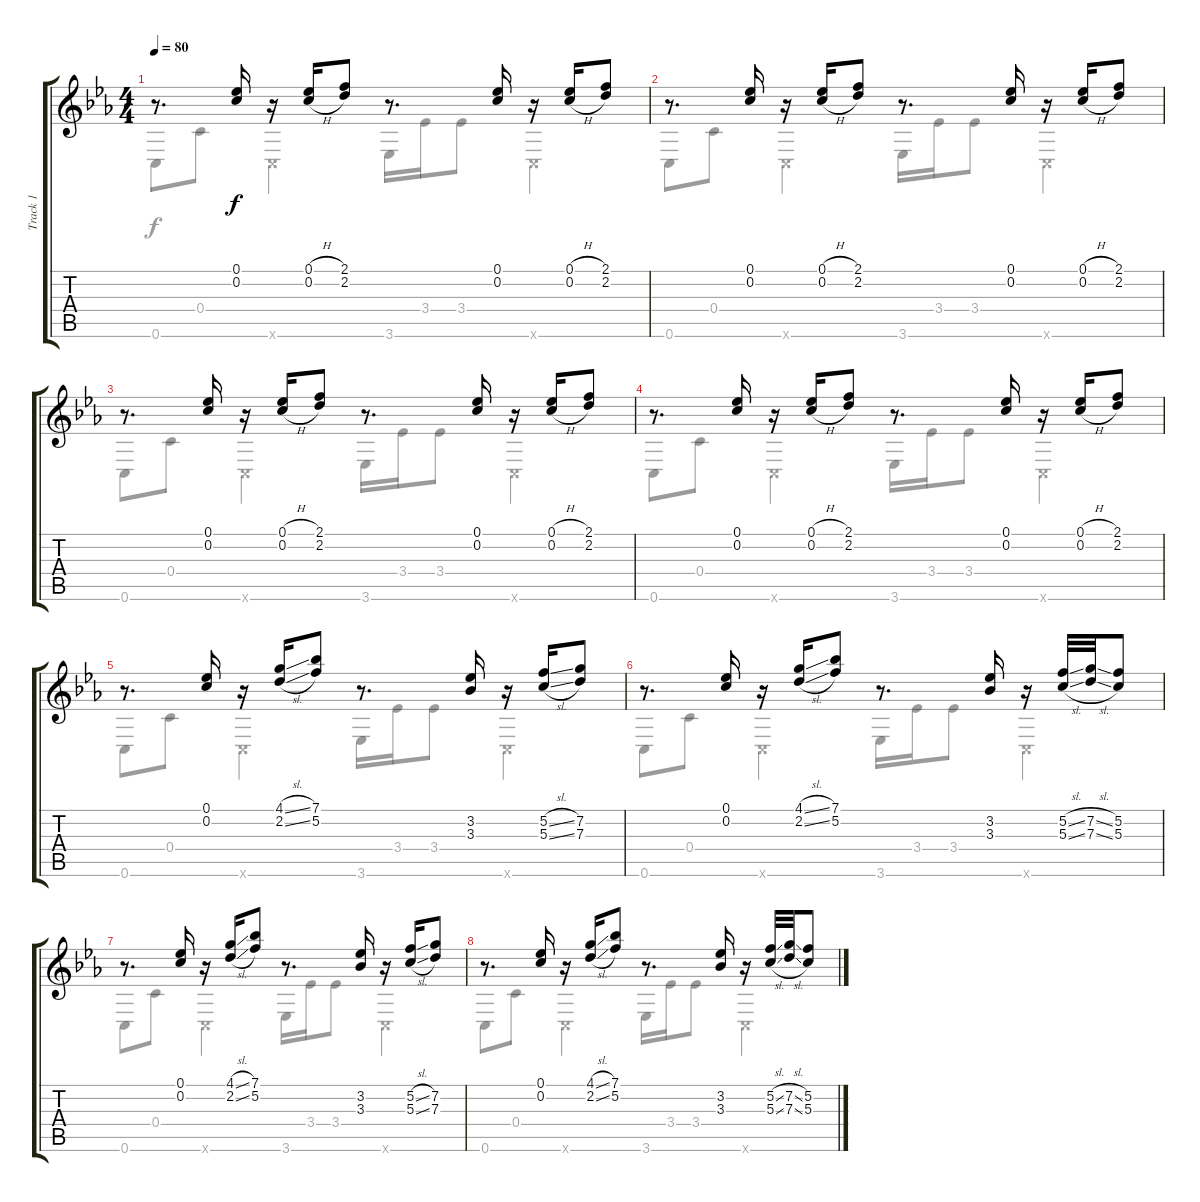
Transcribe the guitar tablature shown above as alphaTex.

\track ("Track 1" "Track 1") {instrument acousticguitarsteel}
\staff {score tabs}
\tuning (Eb4 C4 G3 C3 G2 C2) {hide}
\voice
\ts (4 4)
\tempo 80
\clef g2
\ks cminor
r.8{d dy f} (0.1 0.2).16 r.16 (0.1{h} 0.2{h}).16 (2.1 2.2).8 r.8{d} (0.1 0.2).16 r.16 (0.1{h} 0.2{h}).16 (2.1 2.2).8 |
r.8{d} (0.1 0.2).16 r.16 (0.1{h} 0.2{h}).16 (2.1 2.2).8 r.8{d} (0.1 0.2).16 r.16 (0.1{h} 0.2{h}).16 (2.1 2.2).8 |
r.8{d} (0.1 0.2).16 r.16 (0.1{h} 0.2{h}).16 (2.1 2.2).8 r.8{d} (0.1 0.2).16 r.16 (0.1{h} 0.2{h}).16 (2.1 2.2).8 |
r.8{d} (0.1 0.2).16 r.16 (0.1{h} 0.2{h}).16 (2.1 2.2).8 r.8{d} (0.1 0.2).16 r.16 (0.1{h} 0.2{h}).16 (2.1 2.2).8 |
r.8{d} (0.1 0.2).16 r.16 (4.1{sl} 2.2{sl}).16 (7.1 5.2).8 r.8{d} (3.2 3.3).16 r.16 (5.2{sl} 5.3{sl}).16 (7.2 7.3).8 |
r.8{d} (0.1 0.2).16 r.16 (4.1{sl} 2.2{sl}).16 (7.1 5.2).8 r.8{d} (3.2 3.3).16 r.16 (5.2{sl} 5.3{sl}).32 (7.2{sl} 7.3{sl}).32 (5.2 5.3).8 |
r.8{d} (0.1 0.2).16 r.16 (4.1{sl} 2.2{sl}).16 (7.1 5.2).8 r.8{d} (3.2 3.3).16 r.16 (5.2{sl} 5.3{sl}).16 (7.2 7.3).8 |
r.8{d} (0.1 0.2).16 r.16 (4.1{sl} 2.2{sl}).16 (7.1 5.2).8 r.8{d} (3.2 3.3).16 r.16 (5.2{sl} 5.3{sl}).32 (7.2{sl} 7.3{sl}).32 (5.2 5.3).8
\voice
\clef g2
\ottava regular
\simile none
\ks cminor
0.6.8{dy f} 0.4.8 0.6{x}.4 3.6.16 3.4.16 3.4.8 0.6{x}.4 |
0.6.8 0.4.8 0.6{x}.4 3.6.16 3.4.16 3.4.8 0.6{x}.4 |
0.6.8 0.4.8 0.6{x}.4 3.6.16 3.4.16 3.4.8 0.6{x}.4 |
0.6.8 0.4.8 0.6{x}.4 3.6.16 3.4.16 3.4.8 0.6{x}.4 |
0.6.8 0.4.8 0.6{x}.4 3.6.16 3.4.16 3.4.8 0.6{x}.4 |
0.6.8 0.4.8 0.6{x}.4 3.6.16 3.4.16 3.4.8 0.6{x}.4 |
0.6.8 0.4.8 0.6{x}.4 3.6.16 3.4.16 3.4.8 0.6{x}.4 |
0.6.8 0.4.8 0.6{x}.4 3.6.16 3.4.16 3.4.8 0.6{x}.4
